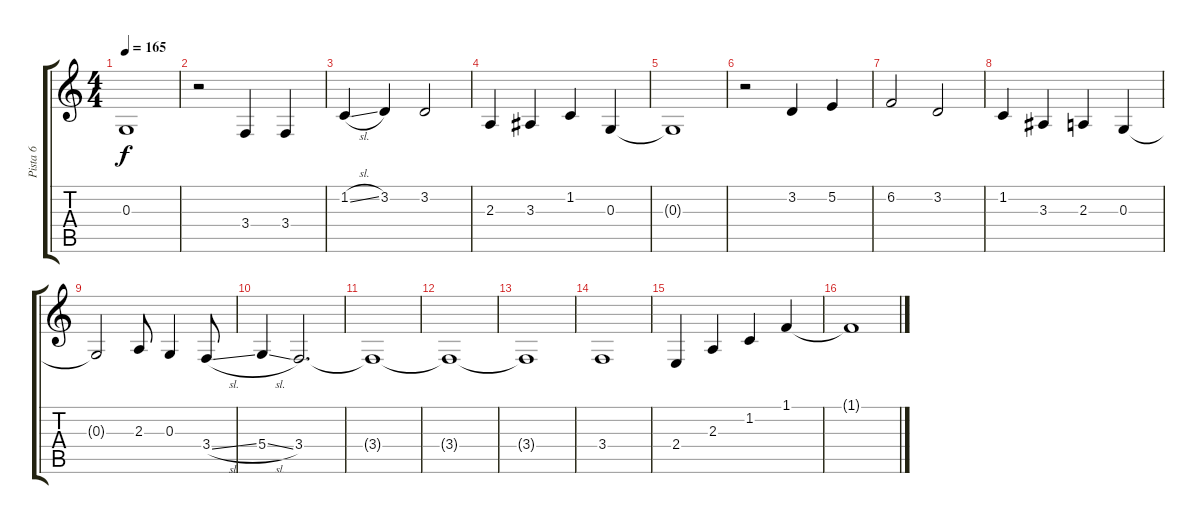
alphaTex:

\track ("Pista 6" "Pista 6") {instrument electricgrandpiano}
\staff {score tabs}
\tuning (E4 B3 G3 D3 A2 E2) {hide}
\ts (4 4)
\tempo 165
\clef g2
\ks c
0.3{t}.1{dy f} |
r.2 3.4.4 3.4.4 |
1.2{sl}.4 3.2.4 3.2.2 |
2.3.4 3.3.4 1.2.4 0.3.4 |
0.3{t}.1 |
r.2 3.2.4 5.2.4 |
6.2.2 3.2.2 |
1.2.4 3.3.4 2.3.4 0.3.4 |
0.3{t}.2 2.3.8 0.3.4 3.4{sl}.8 |
5.4{sl}.4 3.4.2{d} |
3.4{t}.1 |
3.4{t}.1 |
3.4{t}.1 |
3.4.1 |
2.4.4 2.3.4 1.2.4 1.1.4 |
1.1{t}.1
